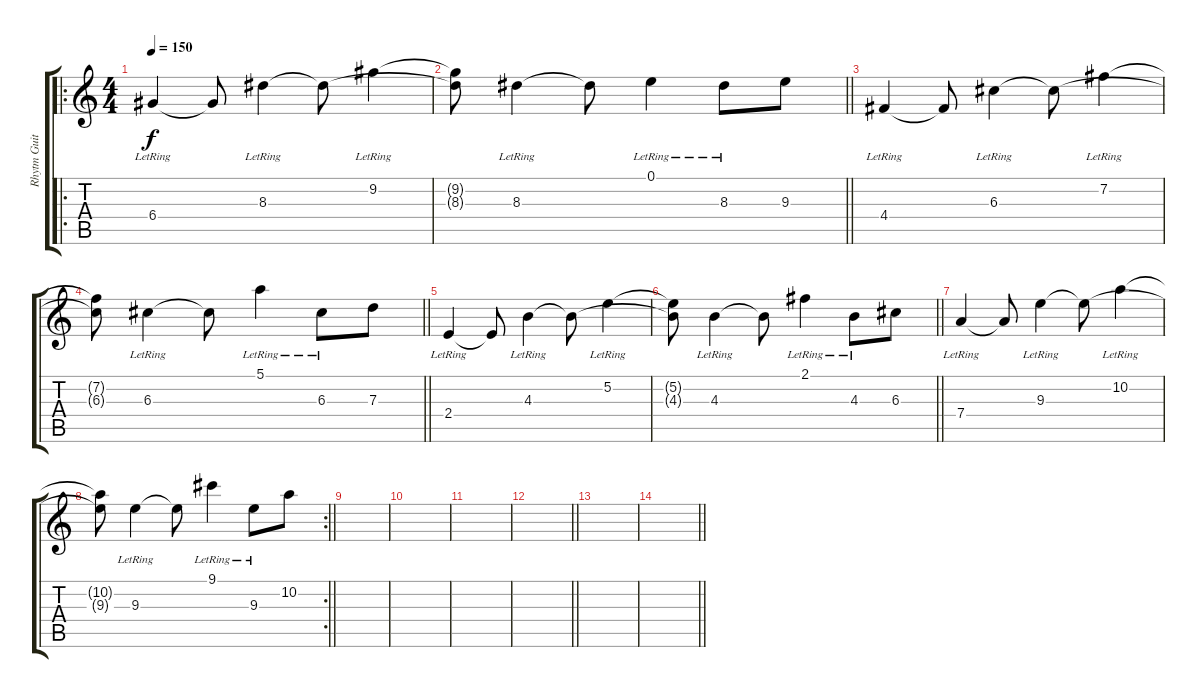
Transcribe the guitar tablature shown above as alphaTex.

\track ("Rhytm Guitar" "Rhytm Guit") {instrument distortionguitar}
\staff {score tabs}
\tuning (E4 B3 G3 D3 A2 E2) {hide}
\ro
\ts (4 4)
\tempo 150
\clef g2
\ks c
6.4{lr}.4{dy f instrument acousticguitarsteel} 6.4{t}.8 8.3{lr}.4 8.3{t}.8 9.2{lr}.4 |
\barLineRight lightlight
(9.2{t} 8.3{t}).8 8.3{lr}.4 8.3{t}.8 0.1{lr}.4 8.3{lr}.8 9.3.8 |
4.4{lr}.4 4.4{t}.8 6.3{lr}.4 6.3{t}.8 7.2{lr}.4 |
\barLineRight lightlight
(7.2{t} 6.3{t}).8 6.3{lr}.4 6.3{t}.8 5.1{lr}.4 6.3{lr}.8 7.3.8 |
2.4{lr}.4 2.4{t}.8 4.3{lr}.4 4.3{t}.8 5.2{lr}.4 |
\barLineRight lightlight
(5.2{t} 4.3{t}).8 4.3{lr}.4 4.3{t}.8 2.1{lr}.4 4.3{lr}.8 6.3.8 |
7.4{lr}.4 7.4{t}.8 9.3{lr}.4 9.3{t}.8 10.2{lr}.4 |
\rc 2
\barLineRight lightlight
(10.2{t} 9.3{t}).8 9.3{lr}.4 9.3{t}.8 9.1{lr}.4 9.3{lr}.8 10.2.8 |
|
|
|
\barLineRight lightlight
|
|
\barLineRight lightlight
